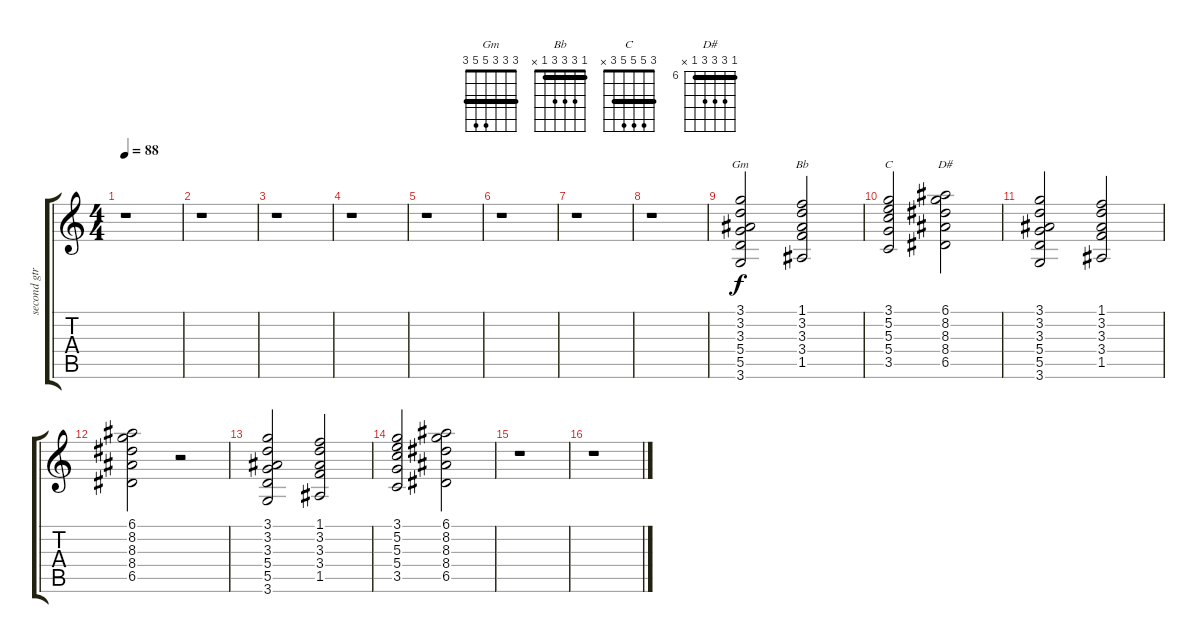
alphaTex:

\track ("second gtr" "second gtr") {instrument acousticguitarsteel}
\staff {score tabs}
\tuning (E4 B3 G3 D3 A2 E2) {hide}
\chord ("Gm" 3 3 3 5 5 3) {barre 3}
\chord ("Bb" 1 3 3 3 1 x) {barre 1}
\chord ("C" 3 5 5 5 3 x) {barre 3}
\chord ("D#" 6 8 8 8 6 x) {firstfret 6 barre 6}
\ts (4 4)
\tempo 88
\clef g2
\ks c
r.1{dy f} |
r.1 |
r.1 |
r.1 |
r.1 |
r.1 |
r.1 |
r.1 |
(3.1 3.2 3.3 5.4 5.5 3.6).2{ch "Gm"} (1.1 3.2 3.3 3.4 1.5).2{ch "Bb"} |
(3.1 5.2 5.3 5.4 3.5).2{ch "C"} (6.1 8.2 8.3 8.4 6.5).2{ch "D#"} |
(3.1 3.2 3.3 5.4 5.5 3.6).2 (1.1 3.2 3.3 3.4 1.5).2 |
(6.1 8.2 8.3 8.4 6.5).2 r.2 |
(3.1 3.2 3.3 5.4 5.5 3.6).2 (1.1 3.2 3.3 3.4 1.5).2 |
(3.1 5.2 5.3 5.4 3.5).2 (6.1 8.2 8.3 8.4 6.5).2 |
r.1 |
r.1
